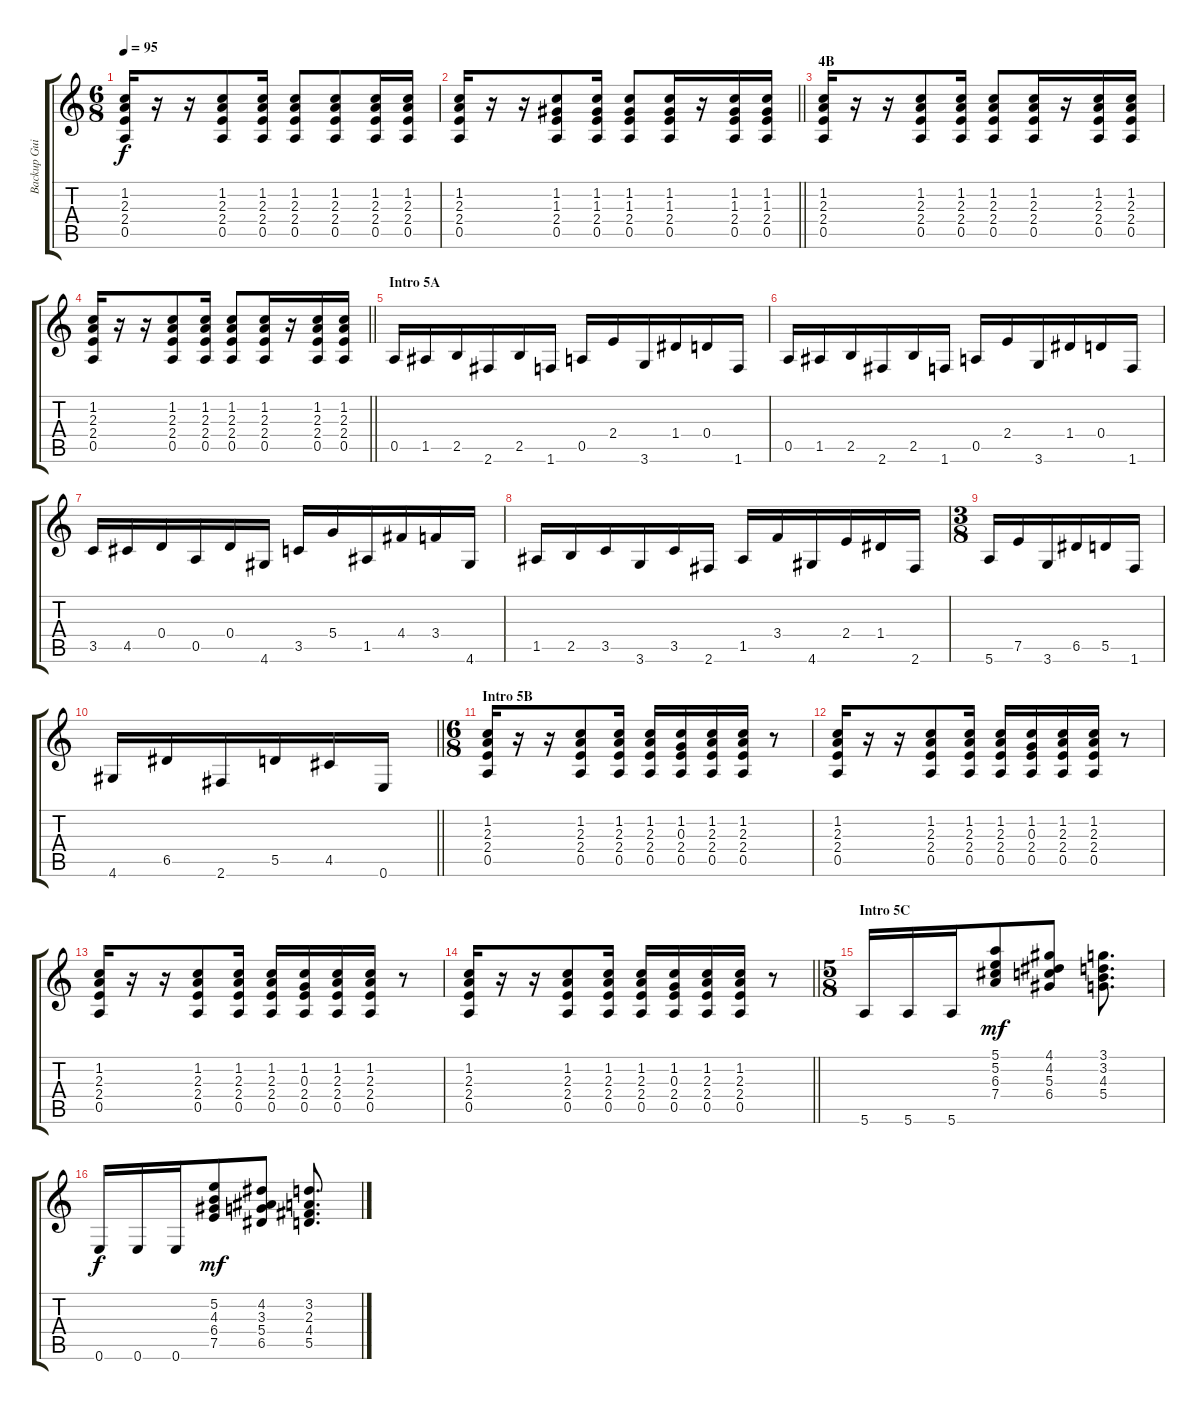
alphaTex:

\track ("Backup Guitar" "Backup Gui") {instrument acousticguitarnylon}
\staff {score tabs}
\tuning (E4 B3 G3 D3 A2 E2) {hide}
\ts (6 8)
\tempo 95
\clef g2
\ks c
(1.2 2.3 2.4 0.5).16{dy f} r.16 r.16 (1.2 2.3 2.4 0.5).8 (1.2 2.3 2.4 0.5).16 (1.2 2.3 2.4 0.5).8 (1.2 2.3 2.4 0.5).8 (1.2 2.3 2.4 0.5).16 (1.2 2.3 2.4 0.5).16 |
\barLineRight lightlight
(1.2 2.3 2.4 0.5).16 r.16 r.16 (1.2 1.3 2.4 0.5).8 (1.2 1.3 2.4 0.5).16 (1.2 1.3 2.4 0.5).8 (1.2 1.3 2.4 0.5).16 r.16 (1.2 1.3 2.4 0.5).16 (1.2 1.3 2.4 0.5).16 |
\section ("" "4B")
(1.2 2.3 2.4 0.5).16 r.16 r.16 (1.2 2.3 2.4 0.5).8 (1.2 2.3 2.4 0.5).16 (1.2 2.3 2.4 0.5).8 (1.2 2.3 2.4 0.5).16 r.16 (1.2 2.3 2.4 0.5).16 (1.2 2.3 2.4 0.5).16 |
\barLineRight lightlight
(1.2 2.3 2.4 0.5).16 r.16 r.16 (1.2 2.3 2.4 0.5).8 (1.2 2.3 2.4 0.5).16 (1.2 2.3 2.4 0.5).8 (1.2 2.3 2.4 0.5).16 r.16 (1.2 2.3 2.4 0.5).16 (1.2 2.3 2.4 0.5).16 |
\section ("" "Intro 5A")
0.5.16 1.5.16 2.5.16 2.6.16 2.5.16 1.6.16 0.5.16 2.4.16 3.6.16 1.4.16 0.4.16 1.6.16 |
0.5.16 1.5.16 2.5.16 2.6.16 2.5.16 1.6.16 0.5.16 2.4.16 3.6.16 1.4.16 0.4.16 1.6.16 |
3.5.16 4.5.16 0.4.16 0.5.16 0.4.16 4.6.16 3.5.16 5.4.16 1.5.16 4.4.16 3.4.16 4.6.16 |
1.5.16 2.5.16 3.5.16 3.6.16 3.5.16 2.6.16 1.5.16 3.4.16 4.6.16 2.4.16 1.4.16 2.6.16 |
\ts (3 8)
5.6.16 7.5.16 3.6.16 6.5.16 5.5.16 1.6.16 |
\barLineRight lightlight
4.6.16 6.5.16 2.6.16 5.5.16 4.5.16 0.6.16 |
\ts (6 8)
\section ("" "Intro 5B")
(1.2 2.3 2.4 0.5).16 r.16 r.16 (1.2 2.3 2.4 0.5).8 (1.2 2.3 2.4 0.5).16 (1.2 2.3 2.4 0.5).16 (1.2 0.3 2.4 0.5).16 (1.2 2.3 2.4 0.5).16 (1.2 2.3 2.4 0.5).16 r.8 |
(1.2 2.3 2.4 0.5).16 r.16 r.16 (1.2 2.3 2.4 0.5).8 (1.2 2.3 2.4 0.5).16 (1.2 2.3 2.4 0.5).16 (1.2 0.3 2.4 0.5).16 (1.2 2.3 2.4 0.5).16 (1.2 2.3 2.4 0.5).16 r.8 |
(1.2 2.3 2.4 0.5).16 r.16 r.16 (1.2 2.3 2.4 0.5).8 (1.2 2.3 2.4 0.5).16 (1.2 2.3 2.4 0.5).16 (1.2 0.3 2.4 0.5).16 (1.2 2.3 2.4 0.5).16 (1.2 2.3 2.4 0.5).16 r.8 |
\barLineRight lightlight
(1.2 2.3 2.4 0.5).16 r.16 r.16 (1.2 2.3 2.4 0.5).8 (1.2 2.3 2.4 0.5).16 (1.2 2.3 2.4 0.5).16 (1.2 0.3 2.4 0.5).16 (1.2 2.3 2.4 0.5).16 (1.2 2.3 2.4 0.5).16 r.8 |
\ts (5 8)
\section ("" "Intro 5C")
5.6.16 5.6.16 5.6.16 (5.1 5.2 6.3 7.4).8{dy mf} (4.1 4.2 5.3 6.4).8 (3.1 3.2 4.3 5.4).8{d} |
0.6.16{dy f} 0.6.16 0.6.16 (5.2 4.3 6.4 7.5).8{dy mf} (4.2 3.3 5.4 6.5).8 (3.2 2.3 4.4 5.5).8{d}
